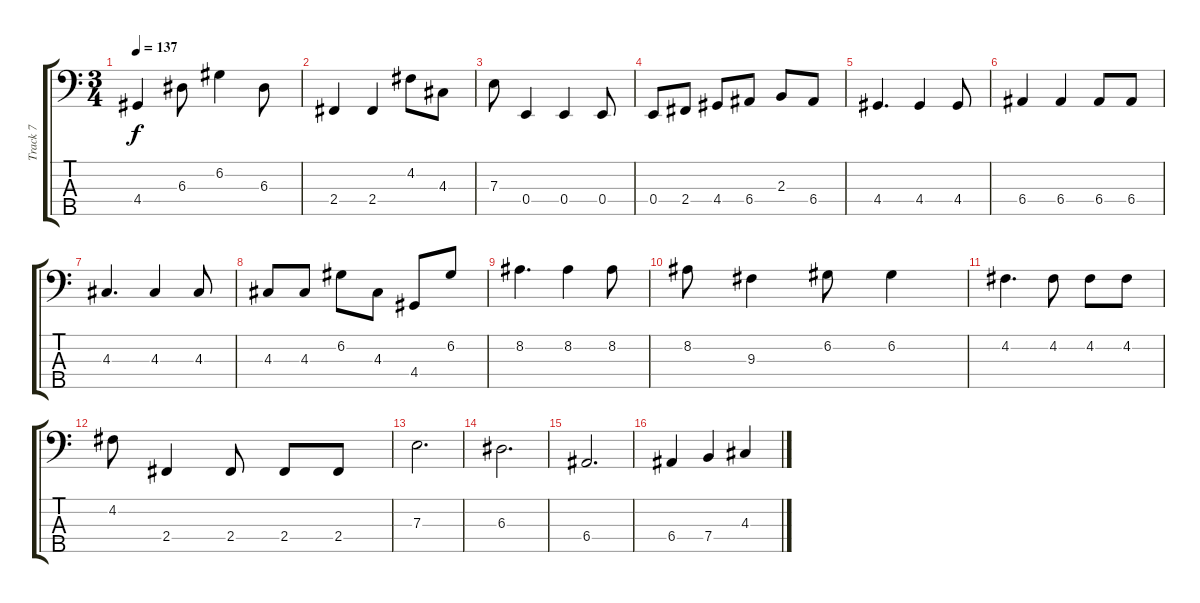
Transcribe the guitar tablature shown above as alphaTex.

\track ("Track 7" "Track 7") {instrument electricbassfinger}
\staff {score tabs}
\tuning (G2 D2 A1 E1 B0) {hide}
\ts (3 4)
\tempo 137
\clef f4
\ks c
4.4.4{dy f} 6.3.8 6.2.4 6.3.8 |
2.4.4 2.4.4 4.2.8 4.3.8 |
7.3.8 0.4.4 0.4.4 0.4.8 |
0.4.8 2.4.8 4.4.8 6.4.8 2.3.8 6.4.8 |
4.4.4{d} 4.4.4 4.4.8 |
6.4.4 6.4.4 6.4.8 6.4.8 |
4.3.4{d} 4.3.4 4.3.8 |
4.3.8 4.3.8 6.2.8 4.3.8 4.4.8 6.2.8 |
8.2.4{d} 8.2.4 8.2.8 |
8.2.8 9.3.4 6.2.8 6.2.4 |
4.2.4{d} 4.2.8 4.2.8 4.2.8 |
4.2.8 2.4.4 2.4.8 2.4.8 2.4.8 |
7.3.2{d} |
6.3.2{d} |
6.4.2{d} |
6.4.4 7.4.4 4.3.4
